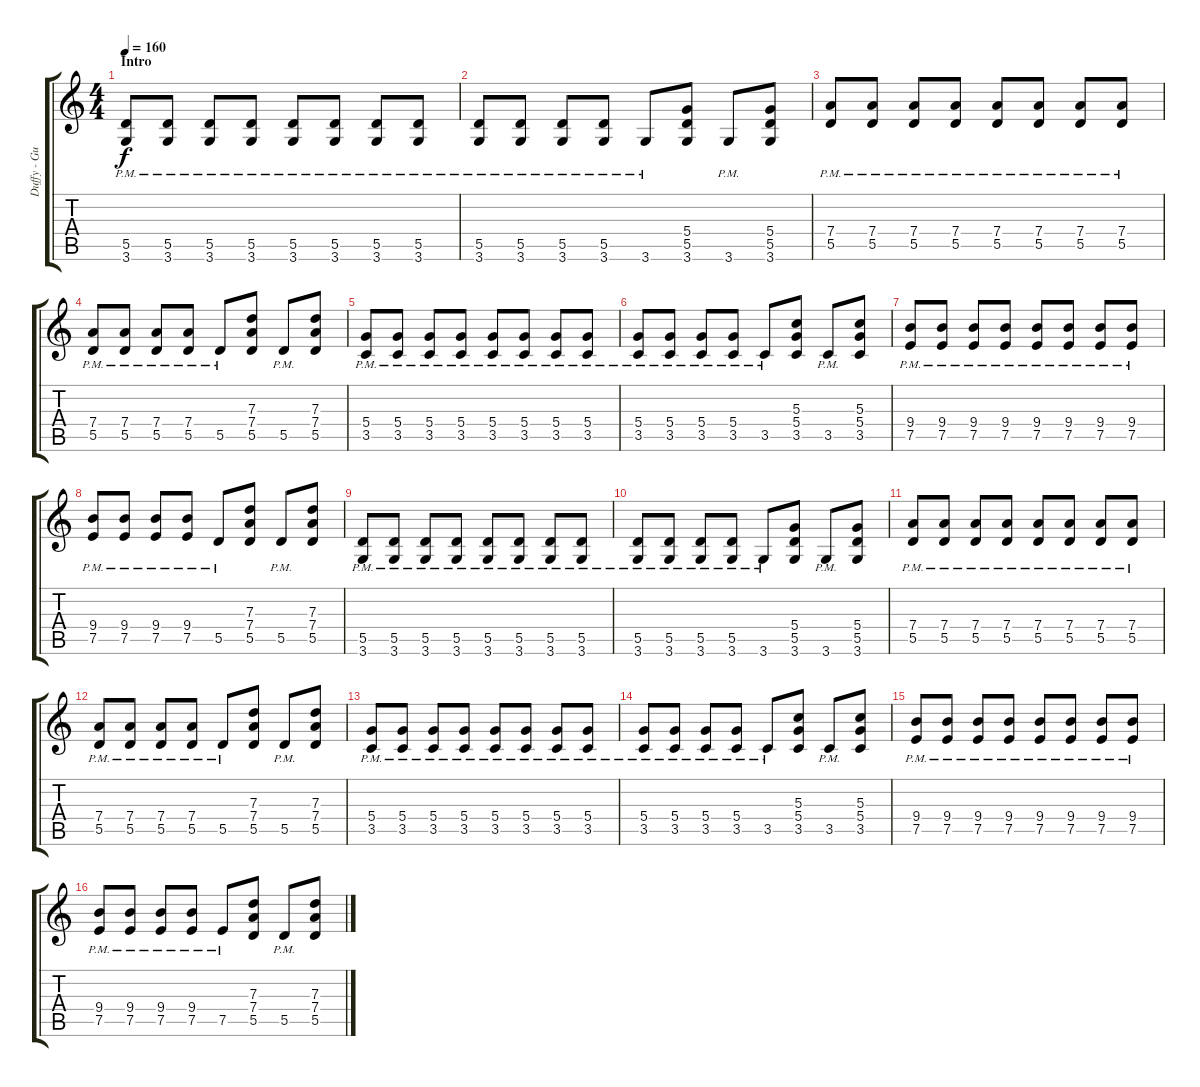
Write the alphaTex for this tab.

\track ("Duffy - Guitars" "Duffy - Gu") {instrument distortionguitar}
\staff {score tabs}
\tuning (E4 B3 G3 D3 A2 E2) {hide}
\ts (4 4)
\section ("" "Intro")
\tempo 160
\clef g2
\ks c
(5.5{pm} 3.6{pm}).8{dy f instrument distortionguitar} (5.5{pm} 3.6{pm}).8 (5.5{pm} 3.6{pm}).8 (5.5{pm} 3.6{pm}).8 (5.5{pm} 3.6{pm}).8 (5.5{pm} 3.6{pm}).8 (5.5{pm} 3.6{pm}).8 (5.5{pm} 3.6{pm}).8 |
(5.5{pm} 3.6{pm}).8 (5.5{pm} 3.6{pm}).8 (5.5{pm} 3.6{pm}).8 (5.5{pm} 3.6{pm}).8 3.6{pm}.8 (5.4 5.5 3.6).8 3.6{pm}.8 (5.4 5.5 3.6).8 |
(7.4{pm} 5.5{pm}).8 (7.4{pm} 5.5{pm}).8 (7.4{pm} 5.5{pm}).8 (7.4{pm} 5.5{pm}).8 (7.4{pm} 5.5{pm}).8 (7.4{pm} 5.5{pm}).8 (7.4{pm} 5.5{pm}).8 (7.4{pm} 5.5{pm}).8 |
(7.4{pm} 5.5{pm}).8 (7.4{pm} 5.5{pm}).8 (7.4{pm} 5.5{pm}).8 (7.4{pm} 5.5{pm}).8 5.5{pm}.8 (7.3 7.4 5.5).8 5.5{pm}.8 (7.3 7.4 5.5).8 |
(5.4{pm} 3.5{pm}).8 (5.4{pm} 3.5{pm}).8 (5.4{pm} 3.5{pm}).8 (5.4{pm} 3.5{pm}).8 (5.4{pm} 3.5{pm}).8 (5.4{pm} 3.5{pm}).8 (5.4{pm} 3.5{pm}).8 (5.4{pm} 3.5{pm}).8 |
(5.4{pm} 3.5).8 (5.4{pm} 3.5{pm}).8 (5.4{pm} 3.5{pm}).8 (5.4{pm} 3.5{pm}).8 3.5{pm}.8 (5.3 5.4 3.5).8 3.5{pm}.8 (5.3 5.4 3.5).8 |
(9.4 7.5{pm}).8 (9.4{pm} 7.5{pm}).8 (9.4{pm} 7.5{pm}).8 (9.4{pm} 7.5{pm}).8 (9.4{pm} 7.5{pm}).8 (9.4{pm} 7.5{pm}).8 (9.4{pm} 7.5{pm}).8 (9.4{pm} 7.5{pm}).8 |
(9.4{pm} 7.5{pm}).8 (9.4{pm} 7.5{pm}).8 (9.4{pm} 7.5{pm}).8 (9.4{pm} 7.5{pm}).8 5.5{pm}.8 (7.3 7.4 5.5).8 5.5{pm}.8 (7.3 7.4 5.5).8 |
(5.5{pm} 3.6{pm}).8 (5.5{pm} 3.6{pm}).8 (5.5{pm} 3.6{pm}).8 (5.5{pm} 3.6{pm}).8 (5.5{pm} 3.6{pm}).8 (5.5{pm} 3.6{pm}).8 (5.5{pm} 3.6{pm}).8 (5.5{pm} 3.6{pm}).8 |
(5.5{pm} 3.6{pm}).8 (5.5{pm} 3.6{pm}).8 (5.5{pm} 3.6{pm}).8 (5.5{pm} 3.6{pm}).8 3.6{pm}.8 (5.4 5.5 3.6).8 3.6{pm}.8 (5.4 5.5 3.6).8 |
(7.4{pm} 5.5{pm}).8 (7.4{pm} 5.5{pm}).8 (7.4{pm} 5.5{pm}).8 (7.4{pm} 5.5{pm}).8 (7.4{pm} 5.5{pm}).8 (7.4{pm} 5.5{pm}).8 (7.4{pm} 5.5{pm}).8 (7.4{pm} 5.5{pm}).8 |
(7.4{pm} 5.5{pm}).8 (7.4{pm} 5.5{pm}).8 (7.4{pm} 5.5{pm}).8 (7.4{pm} 5.5{pm}).8 5.5{pm}.8 (7.3 7.4 5.5).8 5.5{pm}.8 (7.3 7.4 5.5).8 |
(5.4{pm} 3.5{pm}).8 (5.4{pm} 3.5{pm}).8 (5.4{pm} 3.5{pm}).8 (5.4{pm} 3.5{pm}).8 (5.4{pm} 3.5{pm}).8 (5.4{pm} 3.5{pm}).8 (5.4{pm} 3.5{pm}).8 (5.4{pm} 3.5{pm}).8 |
(5.4{pm} 3.5).8 (5.4{pm} 3.5{pm}).8 (5.4{pm} 3.5{pm}).8 (5.4{pm} 3.5{pm}).8 3.5{pm}.8 (5.3 5.4 3.5).8 3.5{pm}.8 (5.3 5.4 3.5).8 |
(9.4 7.5{pm}).8 (9.4{pm} 7.5{pm}).8 (9.4{pm} 7.5{pm}).8 (9.4{pm} 7.5{pm}).8 (9.4{pm} 7.5{pm}).8 (9.4{pm} 7.5{pm}).8 (9.4{pm} 7.5{pm}).8 (9.4{pm} 7.5{pm}).8 |
(9.4{pm} 7.5{pm}).8 (9.4{pm} 7.5{pm}).8 (9.4{pm} 7.5{pm}).8 (9.4{pm} 7.5{pm}).8 7.5{pm}.8 (7.3 7.4 5.5).8 5.5{pm}.8 (7.3 7.4 5.5).8
